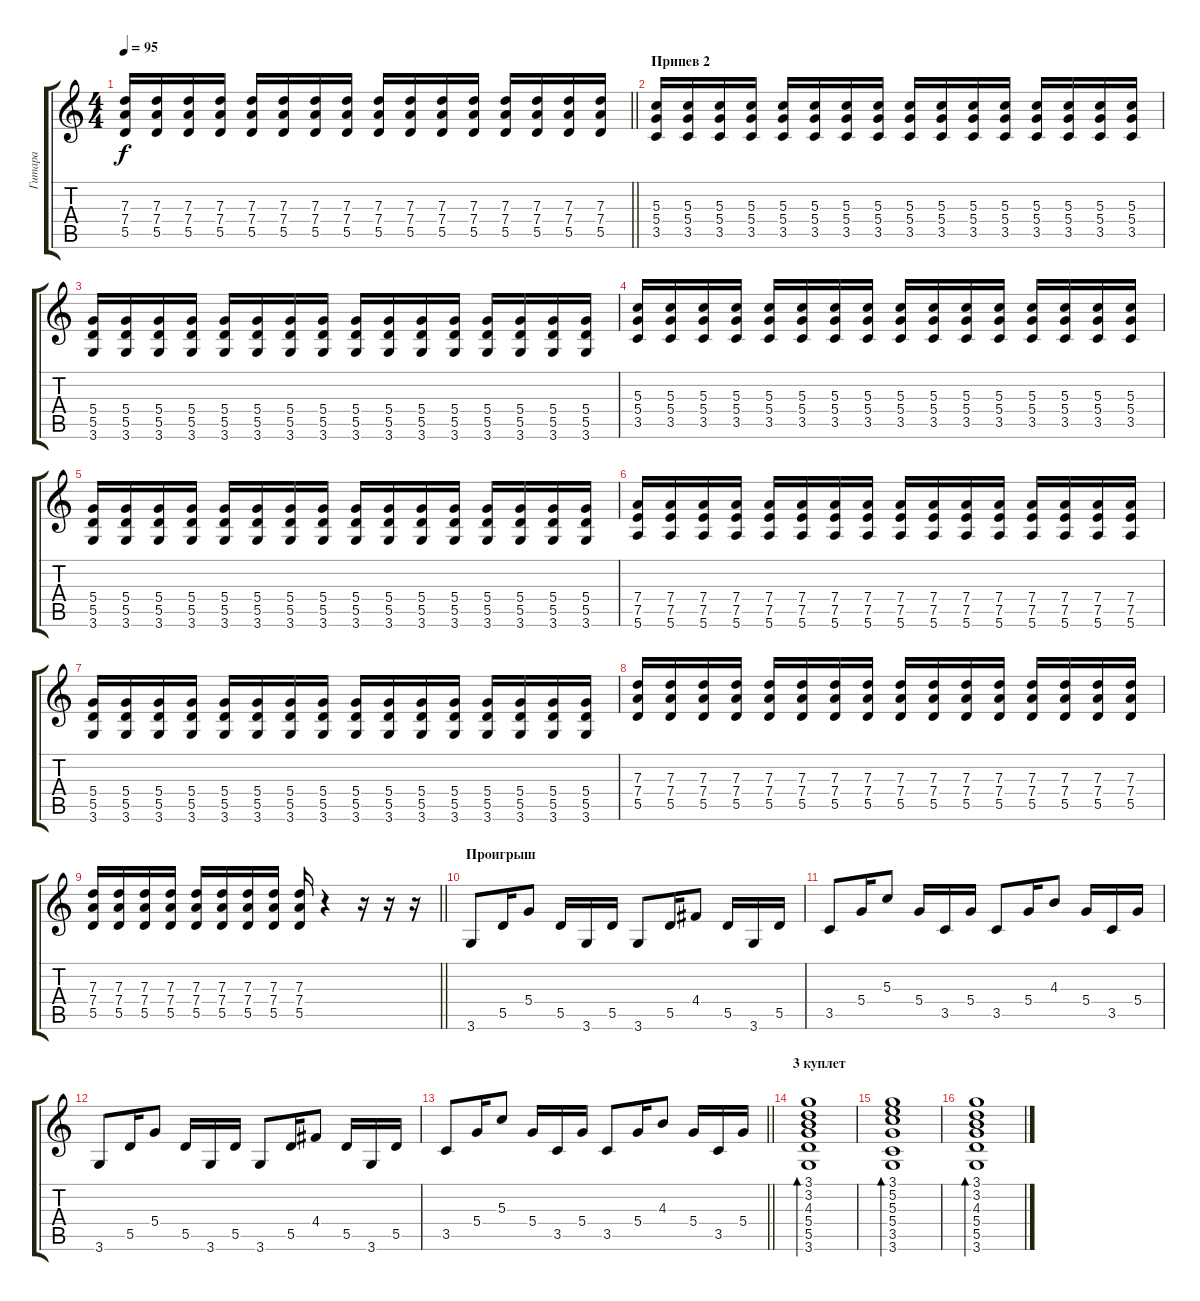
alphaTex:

\track ("Гитара" "Гитара") {instrument overdrivenguitar}
\staff {score tabs}
\tuning (E4 B3 G3 D3 A2 E2) {hide}
\ts (4 4)
\tempo 95
\clef g2
\barLineRight lightlight
\ks c
(7.3 7.4 5.5).16{dy f} (7.3 7.4 5.5).16 (7.3 7.4 5.5).16 (7.3 7.4 5.5).16 (7.3 7.4 5.5).16 (7.3 7.4 5.5).16 (7.3 7.4 5.5).16 (7.3 7.4 5.5).16 (7.3 7.4 5.5).16 (7.3 7.4 5.5).16 (7.3 7.4 5.5).16 (7.3 7.4 5.5).16 (7.3 7.4 5.5).16 (7.3 7.4 5.5).16 (7.3 7.4 5.5).16 (7.3 7.4 5.5).16 |
\section ("" "Припев 2")
(5.3 5.4 3.5).16 (5.3 5.4 3.5).16 (5.3 5.4 3.5).16 (5.3 5.4 3.5).16 (5.3 5.4 3.5).16 (5.3 5.4 3.5).16 (5.3 5.4 3.5).16 (5.3 5.4 3.5).16 (5.3 5.4 3.5).16 (5.3 5.4 3.5).16 (5.3 5.4 3.5).16 (5.3 5.4 3.5).16 (5.3 5.4 3.5).16 (5.3 5.4 3.5).16 (5.3 5.4 3.5).16 (5.3 5.4 3.5).16 |
(5.4 5.5 3.6).16 (5.4 5.5 3.6).16 (5.4 5.5 3.6).16 (5.4 5.5 3.6).16 (5.4 5.5 3.6).16 (5.4 5.5 3.6).16 (5.4 5.5 3.6).16 (5.4 5.5 3.6).16 (5.4 5.5 3.6).16 (5.4 5.5 3.6).16 (5.4 5.5 3.6).16 (5.4 5.5 3.6).16 (5.4 5.5 3.6).16 (5.4 5.5 3.6).16 (5.4 5.5 3.6).16 (5.4 5.5 3.6).16 |
(5.3 5.4 3.5).16 (5.3 5.4 3.5).16 (5.3 5.4 3.5).16 (5.3 5.4 3.5).16 (5.3 5.4 3.5).16 (5.3 5.4 3.5).16 (5.3 5.4 3.5).16 (5.3 5.4 3.5).16 (5.3 5.4 3.5).16 (5.3 5.4 3.5).16 (5.3 5.4 3.5).16 (5.3 5.4 3.5).16 (5.3 5.4 3.5).16 (5.3 5.4 3.5).16 (5.3 5.4 3.5).16 (5.3 5.4 3.5).16 |
(5.4 5.5 3.6).16 (5.4 5.5 3.6).16 (5.4 5.5 3.6).16 (5.4 5.5 3.6).16 (5.4 5.5 3.6).16 (5.4 5.5 3.6).16 (5.4 5.5 3.6).16 (5.4 5.5 3.6).16 (5.4 5.5 3.6).16 (5.4 5.5 3.6).16 (5.4 5.5 3.6).16 (5.4 5.5 3.6).16 (5.4 5.5 3.6).16 (5.4 5.5 3.6).16 (5.4 5.5 3.6).16 (5.4 5.5 3.6).16 |
(7.4 7.5 5.6).16 (7.4 7.5 5.6).16 (7.4 7.5 5.6).16 (7.4 7.5 5.6).16 (7.4 7.5 5.6).16 (7.4 7.5 5.6).16 (7.4 7.5 5.6).16 (7.4 7.5 5.6).16 (7.4 7.5 5.6).16 (7.4 7.5 5.6).16 (7.4 7.5 5.6).16 (7.4 7.5 5.6).16 (7.4 7.5 5.6).16 (7.4 7.5 5.6).16 (7.4 7.5 5.6).16 (7.4 7.5 5.6).16 |
(5.4 5.5 3.6).16 (5.4 5.5 3.6).16 (5.4 5.5 3.6).16 (5.4 5.5 3.6).16 (5.4 5.5 3.6).16 (5.4 5.5 3.6).16 (5.4 5.5 3.6).16 (5.4 5.5 3.6).16 (5.4 5.5 3.6).16 (5.4 5.5 3.6).16 (5.4 5.5 3.6).16 (5.4 5.5 3.6).16 (5.4 5.5 3.6).16 (5.4 5.5 3.6).16 (5.4 5.5 3.6).16 (5.4 5.5 3.6).16 |
(7.3 7.4 5.5).16 (7.3 7.4 5.5).16 (7.3 7.4 5.5).16 (7.3 7.4 5.5).16 (7.3 7.4 5.5).16 (7.3 7.4 5.5).16 (7.3 7.4 5.5).16 (7.3 7.4 5.5).16 (7.3 7.4 5.5).16 (7.3 7.4 5.5).16 (7.3 7.4 5.5).16 (7.3 7.4 5.5).16 (7.3 7.4 5.5).16 (7.3 7.4 5.5).16 (7.3 7.4 5.5).16 (7.3 7.4 5.5).16 |
\barLineRight lightlight
(7.3 7.4 5.5).16 (7.3 7.4 5.5).16 (7.3 7.4 5.5).16 (7.3 7.4 5.5).16 (7.3 7.4 5.5).16 (7.3 7.4 5.5).16 (7.3 7.4 5.5).16 (7.3 7.4 5.5).16 (7.3 7.4 5.5).16 r.4 r.16 r.16 r.16 |
\section ("" "Проигрыш")
3.6.8{instrument electricguitarclean} 5.5.16 5.4.8 5.5.16 3.6.16 5.5.16 3.6.8 5.5.16 4.4.8 5.5.16 3.6.16 5.5.16 |
3.5.8 5.4.16 5.3.8 5.4.16 3.5.16 5.4.16 3.5.8 5.4.16 4.3.8 5.4.16 3.5.16 5.4.16 |
3.6.8 5.5.16 5.4.8 5.5.16 3.6.16 5.5.16 3.6.8 5.5.16 4.4.8 5.5.16 3.6.16 5.5.16 |
\barLineRight lightlight
3.5.8 5.4.16 5.3.8 5.4.16 3.5.16 5.4.16 3.5.8 5.4.16 4.3.8 5.4.16 3.5.16 5.4.16 |
\section ("" "3 куплет")
(3.1 3.2 4.3 5.4 5.5 3.6).1{bd 240} |
(3.1 5.2 5.3 5.4 3.5 3.6).1{bd 480} |
(3.1 3.2 4.3 5.4 5.5 3.6).1{bd 240}
